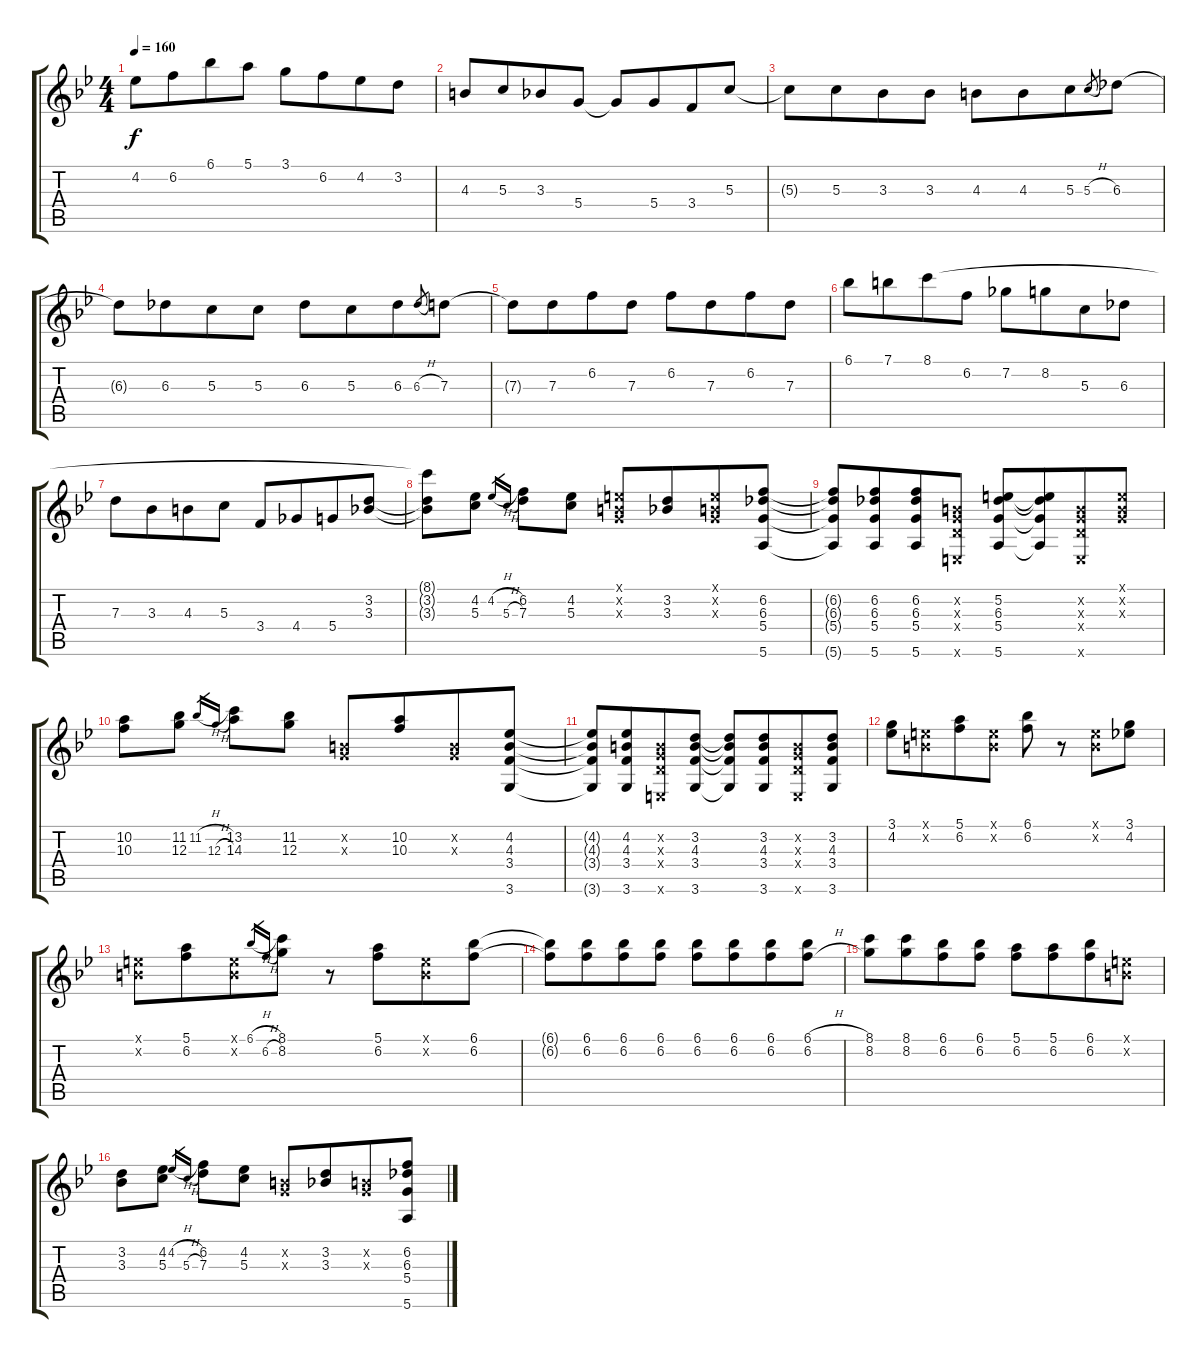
\track "" {instrument acousticguitarsteel}
\staff {score tabs}
\tuning (E4 B3 G3 D3 A2 E2) {hide}
\ts (4 4)
\tempo 160
\clef g2
\ks gminor
4.2.8{dy f} 6.2.8{beam merge} 6.1.8 5.1.8 3.1.8 6.2.8{beam merge} 4.2.8 3.2.8 |
4.3.8 5.3.8{beam merge} 3.3.8 5.4.8 5.4{t}.8 5.4.8{beam merge} 3.4.8 5.3.8 |
5.3{t}.8 5.3.8{beam merge} 3.3.8 3.3.8 4.3.8 4.3.8{beam merge} 5.3.8 5.3{h}.8{gr} 6.3.8 |
6.3{t}.8 6.3.8{beam merge} 5.3.8 5.3.8 6.3.8 5.3.8{beam merge} 6.3.8 6.3{h}.8{gr} 7.3.8 |
7.3{t}.8 7.3.8{beam merge} 6.2.8 7.3.8 6.2.8 7.3.8{beam merge} 6.2.8 7.3.8 |
6.1.8 7.1.8{beam merge} 8.1.8 6.2.8 7.2.8 8.2.8{beam merge} 5.3.8 6.3.8 |
7.3.8 3.3.8{beam merge} 4.3.8 5.3.8 3.4.8 4.4.8{beam merge} 5.4.8 (3.2 3.3).8 |
(8.1{t} 3.2{t} 3.3{t}).8 (4.2 5.3).8 4.2{h}.16{gr} 5.3{h}.16{gr beam merge} (6.2 7.3).8 (4.2 5.3).8 (0.1{x} 0.2{x} 0.3{x}).8 (3.2 3.3).8{beam merge} (0.1{x} 0.2{x} 0.3{x}).8 (6.2 6.3 5.4 5.6).8 |
(6.2{t} 6.3{t} 5.4{t} 5.6{t}).8 (6.2 6.3 5.4 5.6).8{beam merge} (6.2 6.3 5.4 5.6).8 (0.2{x} 0.3{x} 0.4{x} 0.6{x}).8 (5.2 6.3 5.4 5.6).8 (5.2{t} 6.3{t} 5.4{t} 5.6{t}).8{beam merge} (0.2{x} 0.3{x} 0.4{x} 0.6{x}).8 (0.1{x} 0.2{x} 0.3{x}).8 |
(10.2 10.3).8 (11.2 12.3).8 11.2{h}.16{gr} 12.3{h}.16{gr beam merge} (13.2 14.3).8 (11.2 12.3).8 (0.2{x} 0.3{x}).8 (10.2 10.3).8{beam merge} (0.2{x} 0.3{x}).8 (4.2 4.3 3.4 3.6).8 |
(4.2{t} 4.3{t} 3.4{t} 3.6{t}).8 (4.2 4.3 3.4 3.6).8{beam merge} (0.2{x} 0.3{x} 0.4{x} 0.6{x}).8 (3.2 4.3 3.4 3.6).8 (3.2{t} 4.3{t} 3.4{t} 3.6{t}).8 (3.2 4.3 3.4 3.6).8{beam merge} (0.2{x} 0.3{x} 0.4{x} 0.6{x}).8 (3.2 4.3 3.4 3.6).8 |
(3.1 4.2).8 (0.1{x} 0.2{x}).8{beam merge} (5.1 6.2).8 (0.1{x} 0.2{x}).8 (6.1 6.2).8 r.8 (0.1{x} 0.2{x}).8 (3.1 4.2).8 |
(0.1{x} 0.2{x}).8 (5.1 6.2).8{beam merge} (0.1{x} 0.2{x}).8 6.1{h}.16{gr} 6.2{h}.16{gr} (8.1 8.2).8 r.8 (5.1 6.2).8{beam merge} (0.1{x} 0.2{x}).8 (6.1 6.2).8 |
(6.1{t} 6.2{t}).8 (6.1 6.2).8{beam merge} (6.1 6.2).8 (6.1 6.2).8 (6.1 6.2).8 (6.1 6.2).8{beam merge} (6.1 6.2).8 (6.1{h} 6.2{h}).8 |
(8.1 8.2).8 (8.1 8.2).8{beam merge} (6.1 6.2).8 (6.1 6.2).8 (5.1 6.2).8 (5.1 6.2).8{beam merge} (6.1 6.2).8 (0.1{x} 0.2{x}).8 |
(3.2 3.3).8 (4.2 5.3).8 4.2{h}.16{gr} 5.3{h}.16{gr beam merge} (6.2 7.3).8 (4.2 5.3).8 (0.2{x} 0.3{x}).8 (3.2 3.3).8{beam merge} (0.2{x} 0.3{x}).8 (6.2 6.3 5.4 5.6).8
